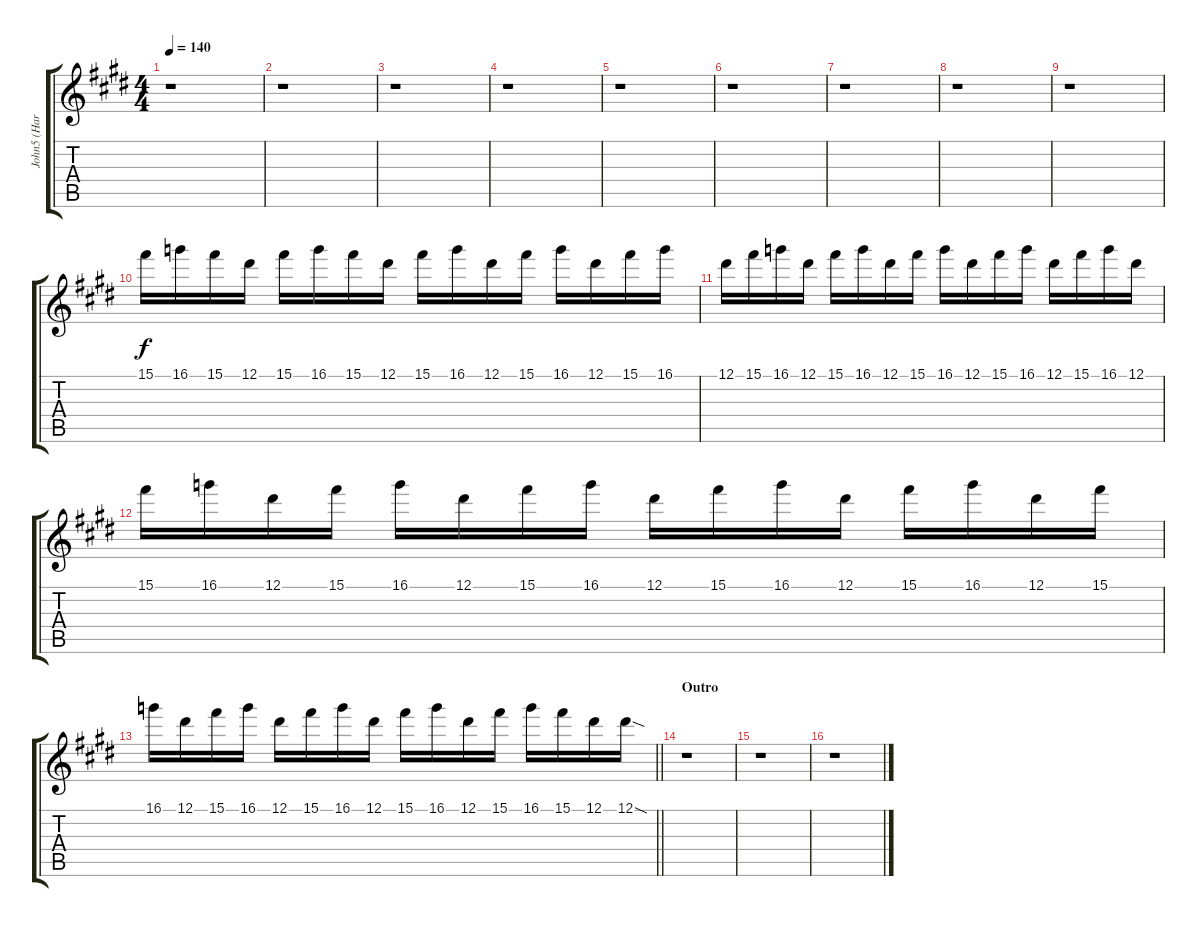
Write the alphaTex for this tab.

\track ("John5 (Harmony)" "John5 (Har") {instrument overdrivenguitar}
\staff {score tabs}
\tuning (Eb4 Bb3 Gb3 Db3 Ab2 Eb2) {hide}
\ts (4 4)
\tempo 140
\clef g2
\ks e
r.1{dy f} |
r.1 |
r.1 |
r.1 |
r.1 |
r.1 |
r.1 |
r.1 |
r.1 |
15.1.16 16.1.16 15.1.16 12.1.16 15.1.16 16.1.16 15.1.16 12.1.16 15.1.16 16.1.16 12.1.16 15.1.16 16.1.16 12.1.16 15.1.16 16.1.16 |
12.1.16 15.1.16 16.1.16 12.1.16 15.1.16 16.1.16 12.1.16 15.1.16 16.1.16 12.1.16 15.1.16 16.1.16 12.1.16 15.1.16 16.1.16 12.1.16 |
15.1.16 16.1.16 12.1.16 15.1.16 16.1.16 12.1.16 15.1.16 16.1.16 12.1.16 15.1.16 16.1.16 12.1.16 15.1.16 16.1.16 12.1.16 15.1.16 |
\barLineRight lightlight
16.1.16 12.1.16 15.1.16 16.1.16 12.1.16 15.1.16 16.1.16 12.1.16 15.1.16 16.1.16 12.1.16 15.1.16 16.1.16 15.1.16 12.1.16 12.1{sod}.16 |
\section ("" "Outro")
r.1 |
r.1 |
r.1
